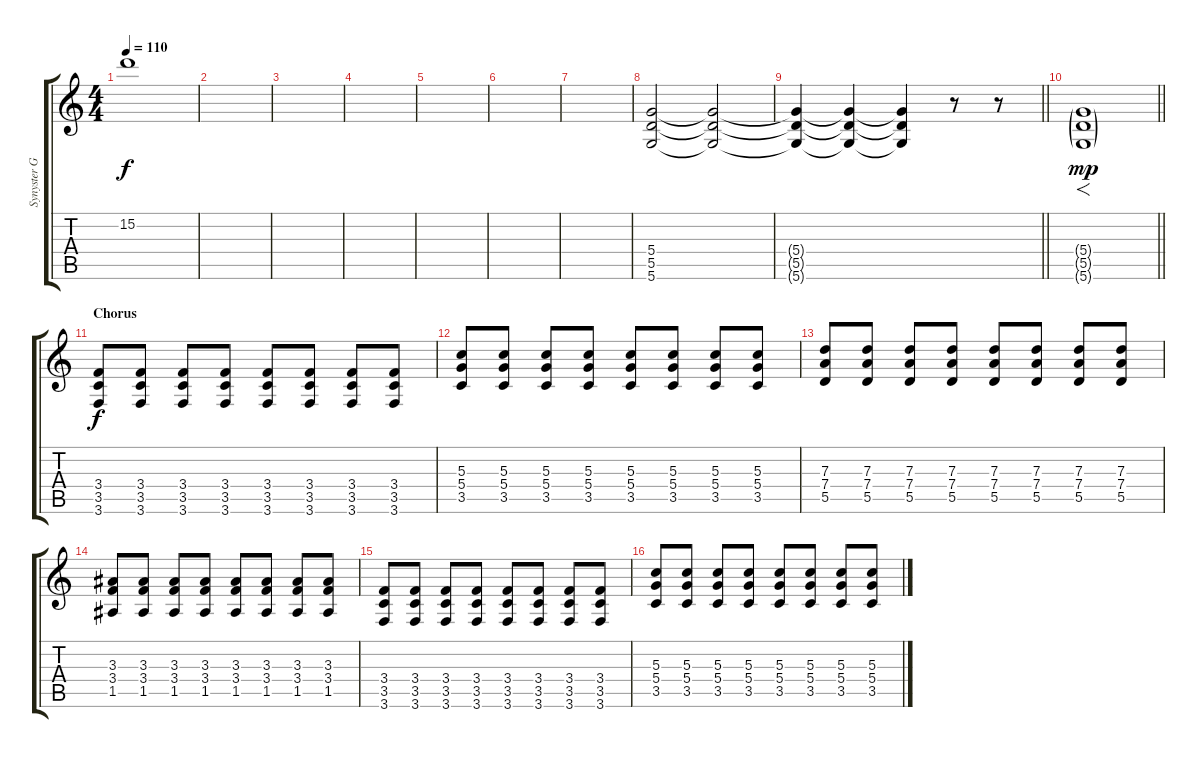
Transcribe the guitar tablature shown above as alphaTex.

\track ("Synyster Gates - Extra" "Synyster G") {instrument overdrivenguitar}
\staff {score tabs}
\tuning (E4 B3 G3 D3 A2 D2) {hide}
\ts (4 4)
\tempo 110
\clef g2
\ks c
15.2{t}.1{dy f} |
|
|
|
|
|
|
(5.4 5.5 5.6).2 (5.4{t} 5.5{t} 5.6{t}).2{volume 1} |
\barLineRight lightlight
(5.4{t} 5.5{t} 5.6{t}).4 (5.4{t} 5.5{t} 5.6{t}).4 (5.4{t} 5.5{t} 5.6{t}).4 r.8 r.8{volume 11} |
\barLineRight lightlight
(5.4{g} 5.5{g} 5.6{g}).1{f dy mp} |
\section ("" "Chorus")
(3.4 3.5 3.6).8{dy f} (3.4 3.5 3.6).8 (3.4 3.5 3.6).8 (3.4 3.5 3.6).8 (3.4 3.5 3.6).8 (3.4 3.5 3.6).8 (3.4 3.5 3.6).8 (3.4 3.5 3.6).8 |
(5.3 5.4 3.5).8 (5.3 5.4 3.5).8 (5.3 5.4 3.5).8 (5.3 5.4 3.5).8 (5.3 5.4 3.5).8 (5.3 5.4 3.5).8 (5.3 5.4 3.5).8 (5.3 5.4 3.5).8 |
(7.3 7.4 5.5).8 (7.3 7.4 5.5).8 (7.3 7.4 5.5).8 (7.3 7.4 5.5).8 (7.3 7.4 5.5).8 (7.3 7.4 5.5).8 (7.3 7.4 5.5).8 (7.3 7.4 5.5).8 |
(3.3 3.4 1.5).8 (3.3 3.4 1.5).8 (3.3 3.4 1.5).8 (3.3 3.4 1.5).8 (3.3 3.4 1.5).8 (3.3 3.4 1.5).8 (3.3 3.4 1.5).8 (3.3 3.4 1.5).8 |
(3.4 3.5 3.6).8 (3.4 3.5 3.6).8 (3.4 3.5 3.6).8 (3.4 3.5 3.6).8 (3.4 3.5 3.6).8 (3.4 3.5 3.6).8 (3.4 3.5 3.6).8 (3.4 3.5 3.6).8 |
(5.3 5.4 3.5).8 (5.3 5.4 3.5).8 (5.3 5.4 3.5).8 (5.3 5.4 3.5).8 (5.3 5.4 3.5).8 (5.3 5.4 3.5).8 (5.3 5.4 3.5).8 (5.3 5.4 3.5).8
